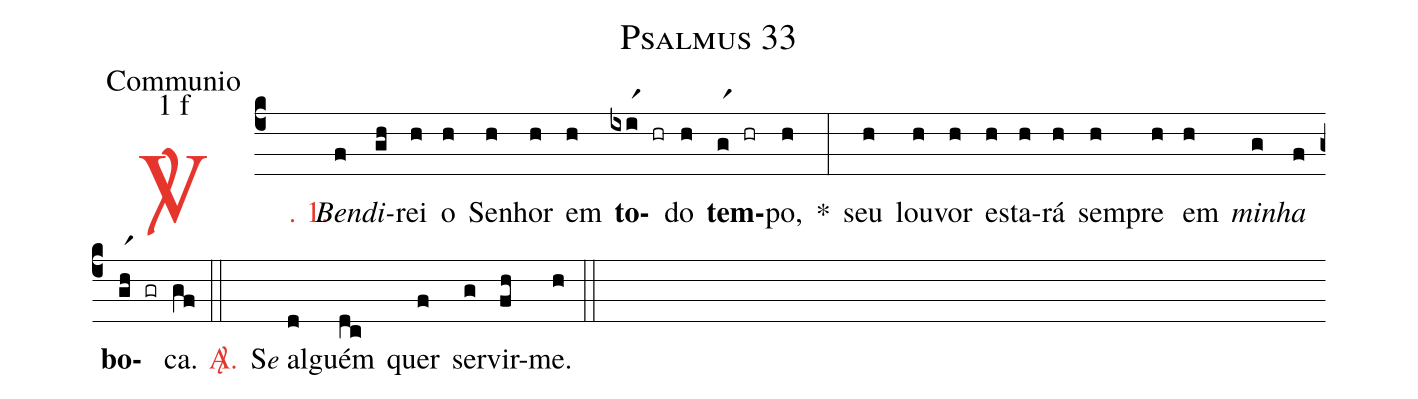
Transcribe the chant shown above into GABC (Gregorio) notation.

name: Psalmus 33;
office-part: Communio;
mode: 1;
mode-differentia: f;
%%
(c4)

<c><sp>V/</sp>. 1.</c>() <i>Ben</i>(f)<i>di</i>(gh)rei(h) o(h) Se(h)nhor(h) em(h) <b>to</b>(ixir1 hr)do(h) <b>tem</b>(gr1 hr)po,(h) *(:) seu(h) lou(h)vor(h) es(h)ta(h)rá(h) sem(h)pre(h) em(h) <i>mi</i>(g)<i>nha</i>(f) <b>bo</b>(ghr1 gr)ca.(gf)

(::)

<c><sp>A/</sp>.</c>() S<e>e</e> al(d)guém(dc) quer(f) ser(g)vir-(fh)me.(h)

(::)
